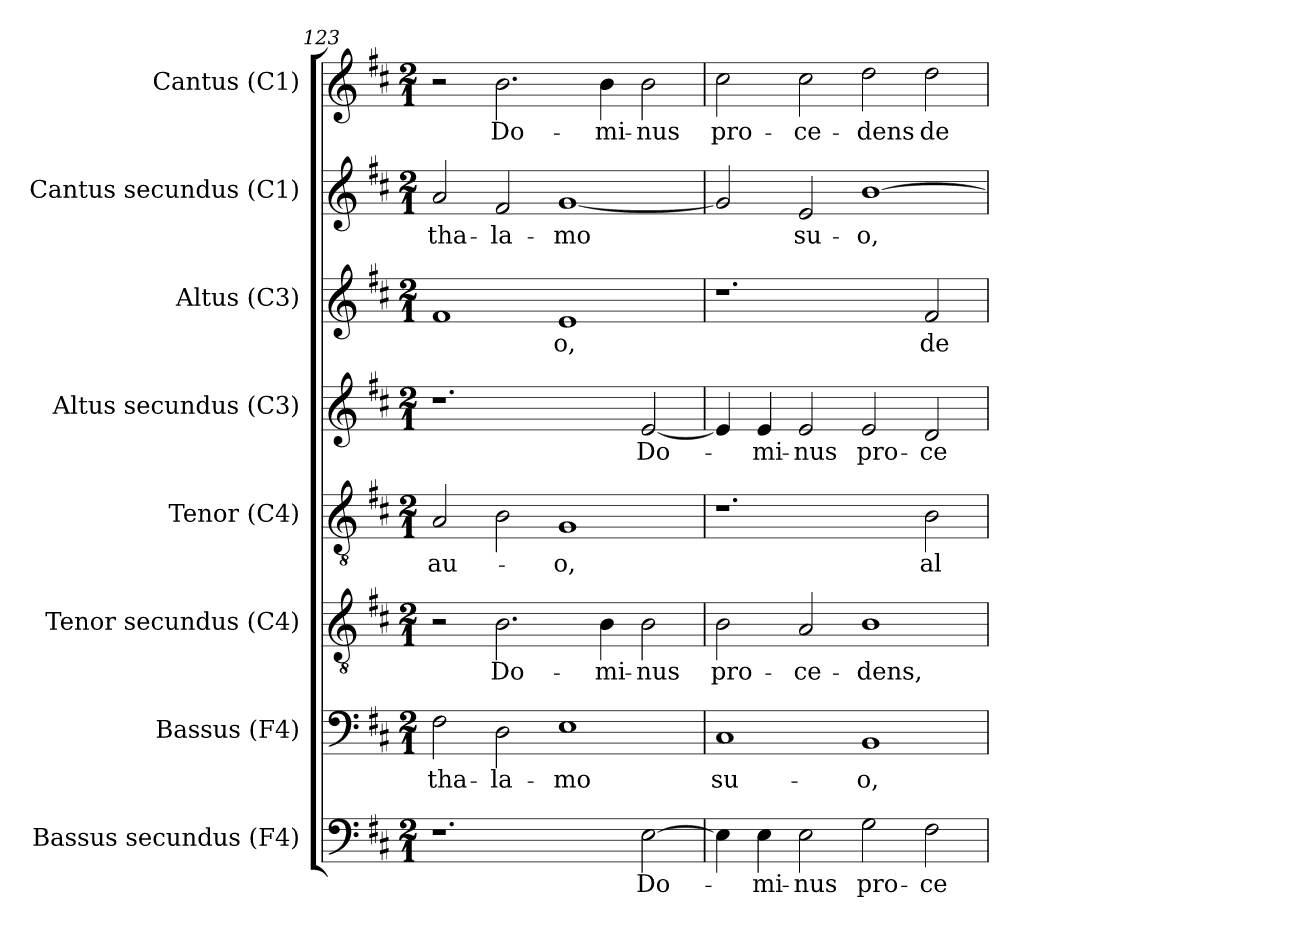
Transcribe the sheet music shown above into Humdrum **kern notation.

**kern	**text	**kern	**text	**kern	**text	**kern	**text	**kern	**text	**kern	**text	**kern	**text	**kern	**text
*part8	*part8	*part7	*part7	*part6	*part6	*part5	*part5	*part4	*part4	*part3	*part3	*part2	*part2	*part1	*part1
*staff8	*staff8	*staff7	*staff7	*staff6	*staff6	*staff5	*staff5	*staff4	*staff4	*staff3	*staff3	*staff2	*staff2	*staff1	*staff1
*I"Bassus secundus (F4)	*	*I"Bassus (F4)	*	*I"Tenor secundus (C4)	*	*I"Tenor (C4)	*	*I"Altus secundus (C3)	*	*I"Altus (C3)	*	*I"Cantus secundus (C1)	*	*I"Cantus (C1)	*
*I'B2	*	*I'B.	*	*I'T2	*	*I'T.	*	*I'A2	*	*I'A.	*	*I'C2	*	*I'C.	*
*clefF4	*	*clefF4	*	*clefGv2	*	*clefGv2	*	*clefG2	*	*clefG2	*	*clefG2	*	*clefG2	*
*	*	*	*	*	*	*ITrd7c12	*	*	*	*	*	*	*	*	*
*k[f#c#]	*	*k[f#c#]	*	*k[f#c#]	*	*k[f#c#]	*	*k[f#c#]	*	*k[f#c#]	*	*k[f#c#]	*	*k[f#c#]	*
*D:	*	*D:	*	*D:	*	*D:	*	*D:	*	*D:	*	*D:	*	*D:	*
*M2/1	*	*M2/1	*	*M2/1	*	*M2/1	*	*M2/1	*	*M2/1	*	*M2/1	*	*M2/1	*
=123	=123	=123	=123	=123	=123	=123	=123	=123	=123	=123	=123	=123	=123	=123	=123
!	!	!	!LO:LY:b:color=#000000	!	!	!	!	!	!	!	!	!	!	!	!
!	!	!	!	!	!	!	!LO:LY:b:color=#000000	!	!	!	!	!	!	!	!
!	!	!	!	!	!	!	!	!	!	!	!	!	!LO:LY:b:color=#000000	!	!
1.r	.	2F#i\	tha-	2r	.	2AAi/	au-	1.r	.	1f#i	.	2ai/	tha-	2r	.
!	!	!	!LO:LY:b:color=#000000	!	!	!	!	!	!	!	!	!	!	!	!
!	!	!	!	!	!LO:LY:b:color=#000000	!	!	!	!	!	!	!	!	!	!
!	!	!	!	!	!	!	!	!	!	!	!	!	!LO:LY:b:color=#000000	!	!
!	!	!	!	!	!	!	!	!	!	!	!	!	!	!	!LO:LY:b:color=#000000
.	.	2Di\	-la-	2.Bi\	Do-	2BBi\	.	.	.	.	.	2f#i/	-la-	2.bi\	Do-
!	!	!	!LO:LY:b:color=#000000	!	!	!	!	!	!	!	!	!	!	!	!
!	!	!	!	!	!	!	!LO:LY:b:color=#000000	!	!	!	!	!	!	!	!
!	!	!	!	!	!	!	!	!	!	!	!LO:LY:b:color=#000000	!	!	!	!
!	!	!	!	!	!	!	!	!	!	!	!	!	!LO:LY:b:color=#000000	!	!
.	.	1Ei	-mo	.	.	1GGi	-o,	.	.	1ei	-o,	[1gi	-mo	.	.
!	!	!	!	!	!LO:LY:b:color=#000000	!	!	!	!	!	!	!	!	!	!
!	!	!	!	!	!	!	!	!	!	!	!	!	!	!	!LO:LY:b:color=#000000
.	.	.	.	4Bi\	-mi-	.	.	.	.	.	.	.	.	4bi\	-mi-
!	!LO:LY:b:color=#000000	!	!	!	!	!	!	!	!	!	!	!	!	!	!
!	!	!	!	!	!LO:LY:b:color=#000000	!	!	!	!	!	!	!	!	!	!
!	!	!	!	!	!	!	!	!	!LO:LY:b:color=#000000	!	!	!	!	!	!
!	!	!	!	!	!	!	!	!	!	!	!	!	!	!	!LO:LY:b:color=#000000
[2Ei\	Do-	.	.	2Bi\	-nus	.	.	[2ei/	Do-	.	.	.	.	2bi\	-nus
=124	=124	=124	=124	=124	=124	=124	=124	=124	=124	=124	=124	=124	=124	=124	=124
!	!	!	!LO:LY:b:color=#000000	!	!	!	!	!	!	!	!	!	!	!	!
!	!	!	!	!	!LO:LY:b:color=#000000	!	!	!	!	!	!	!	!	!	!
!	!	!	!	!	!	!	!	!	!	!	!	!	!	!	!LO:LY:b:color=#000000
4Ei\]	.	1C#i	su-	2Bi\	pro-	1.r	.	4ei/]	.	1.r	.	2gi/]	.	2cc#i\	pro-
!	!LO:LY:b:color=#000000	!	!	!	!	!	!	!	!	!	!	!	!	!	!
!	!	!	!	!	!	!	!	!	!LO:LY:b:color=#000000	!	!	!	!	!	!
4Ei\	-mi-	.	.	.	.	.	.	4ei/	-mi-	.	.	.	.	.	.
!	!LO:LY:b:color=#000000	!	!	!	!	!	!	!	!	!	!	!	!	!	!
!	!	!	!	!	!LO:LY:b:color=#000000	!	!	!	!	!	!	!	!	!	!
!	!	!	!	!	!	!	!	!	!LO:LY:b:color=#000000	!	!	!	!	!	!
!	!	!	!	!	!	!	!	!	!	!	!	!	!LO:LY:b:color=#000000	!	!
!	!	!	!	!	!	!	!	!	!	!	!	!	!	!	!LO:LY:b:color=#000000
2Ei\	-nus	.	.	2Ai/	-ce-	.	.	2ei/	-nus	.	.	2ei/	su-	2cc#i\	-ce-
!	!LO:LY:b:color=#000000	!	!	!	!	!	!	!	!	!	!	!	!	!	!
!	!	!	!LO:LY:b:color=#000000	!	!	!	!	!	!	!	!	!	!	!	!
!	!	!	!	!	!LO:LY:b:color=#000000	!	!	!	!	!	!	!	!	!	!
!	!	!	!	!	!	!	!	!	!LO:LY:b:color=#000000	!	!	!	!	!	!
!	!	!	!	!	!	!	!	!	!	!	!	!	!LO:LY:b:color=#000000	!	!
!	!	!	!	!	!	!	!	!	!	!	!	!	!	!	!LO:LY:b:color=#000000
2Gi\	pro-	1BBi	-o,	1Bi	-dens,	.	.	2ei/	pro-	.	.	[1bi	-o,	2ddi\	-dens
!	!LO:LY:b:color=#000000	!	!	!	!	!	!	!	!	!	!	!	!	!	!
!	!	!	!	!	!	!	!LO:LY:b:color=#000000	!	!	!	!	!	!	!	!
!	!	!	!	!	!	!	!	!	!LO:LY:b:color=#000000	!	!	!	!	!	!
!	!	!	!	!	!	!	!	!	!	!	!LO:LY:b:color=#000000	!	!	!	!
!	!	!	!	!	!	!	!	!	!	!	!	!	!	!	!LO:LY:b:color=#000000
2F#i\	-ce-	.	.	.	.	2BBi\	al-	2di/	-ce-	2f#i/	de	.	.	2ddi\	de
=	=	=	=	=	=	=	=	=	=	=	=	=	=	=	=
*-	*-	*-	*-	*-	*-	*-	*-	*-	*-	*-	*-	*-	*-	*-	*-
